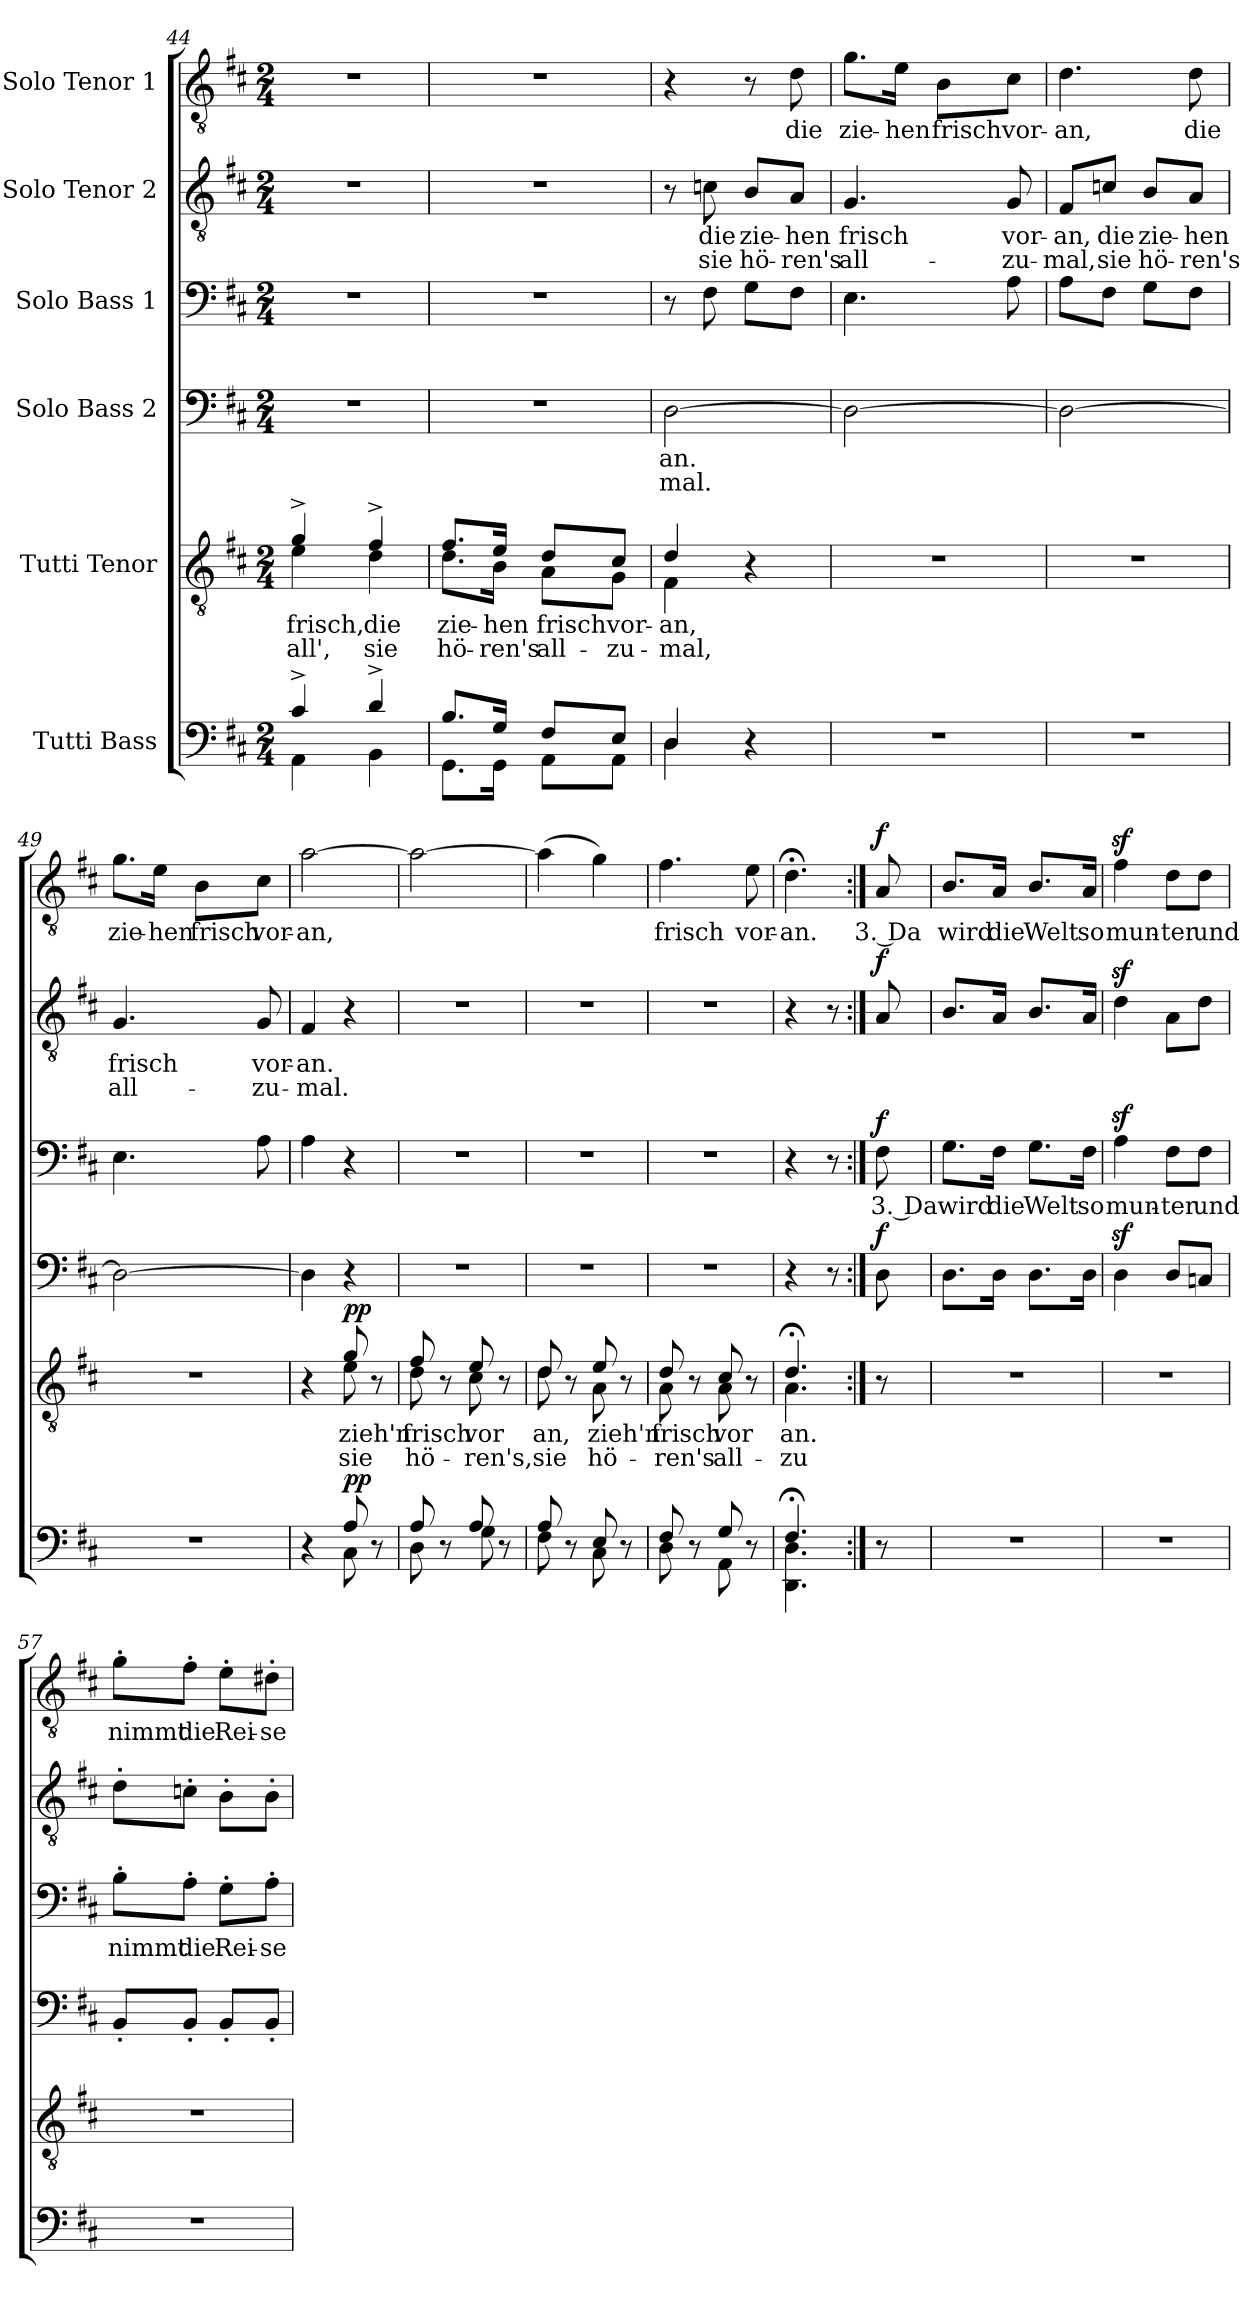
**kern	**dynam	**kern	**text	**text	**dynam	**kern	**text	**text	**dynam	**kern	**text	**dynam	**kern	**text	**text	**dynam	**kern	**text	**dynam
*part6	*part6	*part5	*part5	*part5	*part5	*part4	*part4	*part4	*part4	*part3	*part3	*part3	*part2	*part2	*part2	*part2	*part1	*part1	*part1
*staff6	*staff6	*staff5	*staff5	*staff5	*staff5	*staff4	*staff4	*staff4	*staff4	*staff3	*staff3	*staff3	*staff2	*staff2	*staff2	*staff2	*staff1	*staff1	*staff1
*I"Tutti Bass	*	*I"Tutti Tenor	*	*	*	*I"Solo Bass 2	*	*	*	*I"Solo Bass 1	*	*	*I"Solo Tenor 2	*	*	*	*I"Solo Tenor 1	*	*
!!LO:LB:g=z
*clefF4	*	*clefGv2	*	*	*	*clefF4	*	*	*	*clefF4	*	*	*clefGv2	*	*	*	*clefGv2	*	*
*k[f#c#]	*	*k[f#c#]	*	*	*	*k[f#c#]	*	*	*	*k[f#c#]	*	*	*k[f#c#]	*	*	*	*k[f#c#]	*	*
*M2/4	*	*M2/4	*	*	*	*M2/4	*	*	*	*M2/4	*	*	*M2/4	*	*	*	*M2/4	*	*
=44	=44	=44	=44	=44	=44	=44	=44	=44	=44	=44	=44	=44	=44	=44	=44	=44	=44	=44	=44
*^	*	*^	*	*	*	*	*	*	*	*	*	*	*	*	*	*	*	*	*
!	!	!	!	!	!LO:LY:b	!LO:LY:b	!	!	!	!	!	!	!	!	!	!	!	!	!	!	!
4c#^/	4AA\	.	4g^/	4e\	frisch,	all',	.	2r	.	.	.	2r	.	.	2r	.	.	.	2r	.	.
!	!	!	!	!	!LO:LY:b	!LO:LY:b	!	!	!	!	!	!	!	!	!	!	!	!	!	!	!
4d^/	4BB\	.	4f#^/	4d\	die	sie	.	.	.	.	.	.	.	.	.	.	.	.	.	.	.
=45	=45	=45	=45	=45	=45	=45	=45	=45	=45	=45	=45	=45	=45	=45	=45	=45	=45	=45	=45	=45	=45
!	!	!	!	!	!LO:LY:b	!LO:LY:b	!	!	!	!	!	!	!	!	!	!	!	!	!	!	!
8.B/L	8.GG\L	.	8.f#/L	8.d\L	zie-	hö-	.	2r	.	.	.	2r	.	.	2r	.	.	.	2r	.	.
!	!	!	!	!	!LO:LY:b	!LO:LY:b	!	!	!	!	!	!	!	!	!	!	!	!	!	!	!
16G/Jk	16GG\Jk	.	16e/Jk	16B\Jk	-hen	-ren's	.	.	.	.	.	.	.	.	.	.	.	.	.	.	.
!	!	!	!	!	!LO:LY:b	!LO:LY:b	!	!	!	!	!	!	!	!	!	!	!	!	!	!	!
8F#/L	8AA\L	.	8d/L	8A\L	frisch	all-	.	.	.	.	.	.	.	.	.	.	.	.	.	.	.
!	!	!	!	!	!LO:LY:b	!LO:LY:b	!	!	!	!	!	!	!	!	!	!	!	!	!	!	!
8E/J	8AA\J	.	8c#/J	8G\J	vor-	-zu-	.	.	.	.	.	.	.	.	.	.	.	.	.	.	.
=46	=46	=46	=46	=46	=46	=46	=46	=46	=46	=46	=46	=46	=46	=46	=46	=46	=46	=46	=46	=46	=46
!	!	!	!	!	!LO:LY:b	!LO:LY:b	!	!	!LO:LY:b	!LO:LY:b	!	!	!	!	!	!	!	!	!	!	!
4D/	4D\	.	4d/	4F#\	-an,	-mal,	.	[2D\	-an.	-mal.	.	8r	.	.	8r	.	.	.	4r	.	.
!	!	!	!	!	!	!	!	!	!	!	!	!	!	!	!	!LO:LY:b	!LO:LY:b	!	!	!	!
.	.	.	.	.	.	.	.	.	.	.	.	8F#\	.	.	8cn\	die	sie	.	.	.	.
!	!	!	!	!	!	!	!	!	!	!	!	!	!	!	!	!LO:LY:b	!LO:LY:b	!	!	!	!
4r	4ryy	.	4r	4ryy	.	.	.	.	.	.	.	8G\L	.	.	8B/L	zie-	hö-	.	8r	.	.
!	!	!	!	!	!	!	!	!	!	!	!	!	!	!	!	!LO:LY:b	!LO:LY:b	!	!	!LO:LY:b	!
.	.	.	.	.	.	.	.	.	.	.	.	8F#\J	.	.	8A/J	-hen	-ren's	.	8d\	die	.
*v	*v	*	*	*	*	*	*	*	*	*	*	*	*	*	*	*	*	*	*	*	*
*	*	*v	*v	*	*	*	*	*	*	*	*	*	*	*	*	*	*	*	*	*
=47	=47	=47	=47	=47	=47	=47	=47	=47	=47	=47	=47	=47	=47	=47	=47	=47	=47	=47	=47
!	!	!	!	!	!	!	!	!	!	!	!	!	!	!LO:LY:b	!LO:LY:b	!	!	!LO:LY:b	!
2r	.	2r	.	.	.	2D\_	.	.	.	4.E\	.	.	4.G/	frisch	all-	.	8.g\L	zie-	.
!	!	!	!	!	!	!	!	!	!	!	!	!	!	!	!	!	!	!LO:LY:b	!
.	.	.	.	.	.	.	.	.	.	.	.	.	.	.	.	.	16e\Jk	-hen	.
!	!	!	!	!	!	!	!	!	!	!	!	!	!	!	!	!	!	!LO:LY:b	!
.	.	.	.	.	.	.	.	.	.	.	.	.	.	.	.	.	8B\L	frisch	.
!	!	!	!	!	!	!	!	!	!	!	!	!	!	!LO:LY:b	!LO:LY:b	!	!	!LO:LY:b	!
.	.	.	.	.	.	.	.	.	.	8A\	.	.	8G/	vor-	-zu-	.	8c#\J	vor-	.
=48	=48	=48	=48	=48	=48	=48	=48	=48	=48	=48	=48	=48	=48	=48	=48	=48	=48	=48	=48
!	!	!	!	!	!	!	!	!	!	!	!	!	!	!LO:LY:b	!LO:LY:b	!	!	!LO:LY:b	!
2r	.	2r	.	.	.	2D\_	.	.	.	8A\L	.	.	8F#/L	-an,	-mal,	.	4.d\	-an,	.
!	!	!	!	!	!	!	!	!	!	!	!	!	!	!LO:LY:b	!LO:LY:b	!	!	!	!
.	.	.	.	.	.	.	.	.	.	8F#\J	.	.	8cn/J	die	sie	.	.	.	.
!	!	!	!	!	!	!	!	!	!	!	!	!	!	!LO:LY:b	!LO:LY:b	!	!	!	!
.	.	.	.	.	.	.	.	.	.	8G\L	.	.	8B/L	zie-	hö-	.	.	.	.
!	!	!	!	!	!	!	!	!	!	!	!	!	!	!LO:LY:b	!LO:LY:b	!	!	!LO:LY:b	!
.	.	.	.	.	.	.	.	.	.	8F#\J	.	.	8A/J	-hen	-ren's	.	8d\	die	.
!!LO:PB:g=z
=49	=49	=49	=49	=49	=49	=49	=49	=49	=49	=49	=49	=49	=49	=49	=49	=49	=49	=49	=49
!	!	!	!	!	!	!	!	!	!	!	!	!	!	!LO:LY:b	!LO:LY:b	!	!	!LO:LY:b	!
2r	.	2r	.	.	.	2D\_	.	.	.	4.E\	.	.	4.G/	frisch	all-	.	8.g\L	zie-	.
!	!	!	!	!	!	!	!	!	!	!	!	!	!	!	!	!	!	!LO:LY:b	!
.	.	.	.	.	.	.	.	.	.	.	.	.	.	.	.	.	16e\Jk	-hen	.
!	!	!	!	!	!	!	!	!	!	!	!	!	!	!	!	!	!	!LO:LY:b	!
.	.	.	.	.	.	.	.	.	.	.	.	.	.	.	.	.	8B\L	frisch	.
!	!	!	!	!	!	!	!	!	!	!	!	!	!	!LO:LY:b	!LO:LY:b	!	!	!LO:LY:b	!
.	.	.	.	.	.	.	.	.	.	8A\	.	.	8G/	vor-	-zu-	.	8c#\J	vor-	.
=50	=50	=50	=50	=50	=50	=50	=50	=50	=50	=50	=50	=50	=50	=50	=50	=50	=50	=50	=50
*^	*	*^	*	*	*	*	*	*	*	*	*	*	*	*	*	*	*	*	*
!	!	!	!	!	!	!	!	!	!	!	!	!	!	!	!	!LO:LY:b	!LO:LY:b	!	!	!LO:LY:b	!
4r	4ryy	.	4r	4ryy	.	.	.	4D\]	.	.	.	4A\	.	.	4F#/	-an.	-mal.	.	[2a\	-an,	.
!	!	!LO:DY:a	!	!	!LO:LY:b	!LO:LY:b	!LO:DY:a	!	!	!	!	!	!	!	!	!	!	!	!	!	!
8A/	8C#\	pp	8g/	8e\	zieh'n	sie	pp	4r	.	.	.	4r	.	.	4r	.	.	.	.	.	.
8r	8ryy	.	8r	8ryy	.	.	.	.	.	.	.	.	.	.	.	.	.	.	.	.	.
=51	=51	=51	=51	=51	=51	=51	=51	=51	=51	=51	=51	=51	=51	=51	=51	=51	=51	=51	=51	=51	=51
!	!	!	!	!	!LO:LY:b	!LO:LY:b	!	!	!	!	!	!	!	!	!	!	!	!	!	!	!
8A/	8D\	.	8f#/	8d\	frisch	hö-	.	2r	.	.	.	2r	.	.	2r	.	.	.	2a\_	.	.
8r	8ryy	.	8r	8ryy	.	.	.	.	.	.	.	.	.	.	.	.	.	.	.	.	.
!	!	!	!	!	!LO:LY:b	!LO:LY:b	!	!	!	!	!	!	!	!	!	!	!	!	!	!	!
8A/	8G\	.	8e/	8c#\	vor	-ren's,	.	.	.	.	.	.	.	.	.	.	.	.	.	.	.
8r	8ryy	.	8r	8ryy	.	.	.	.	.	.	.	.	.	.	.	.	.	.	.	.	.
=52	=52	=52	=52	=52	=52	=52	=52	=52	=52	=52	=52	=52	=52	=52	=52	=52	=52	=52	=52	=52	=52
!	!	!	!	!	!LO:LY:b	!LO:LY:b	!	!	!	!	!	!	!	!	!	!	!	!	!	!	!
8A/	8F#\	.	8d/	8d\	an,	sie	.	2r	.	.	.	2r	.	.	2r	.	.	.	(4a\]	.	.
8r	8ryy	.	8r	8ryy	.	.	.	.	.	.	.	.	.	.	.	.	.	.	.	.	.
!	!	!	!	!	!LO:LY:b	!LO:LY:b	!	!	!	!	!	!	!	!	!	!	!	!	!	!	!
8E/	8C#\	.	8e/	8A\	zieh'n	hö-	.	.	.	.	.	.	.	.	.	.	.	.	4g\)	.	.
8r	8ryy	.	8r	8ryy	.	.	.	.	.	.	.	.	.	.	.	.	.	.	.	.	.
=53	=53	=53	=53	=53	=53	=53	=53	=53	=53	=53	=53	=53	=53	=53	=53	=53	=53	=53	=53	=53	=53
!	!	!	!	!	!LO:LY:b	!LO:LY:b	!	!	!	!	!	!	!	!	!	!	!	!	!	!LO:LY:b	!
8F#/	8D\	.	8d/	8A\	frisch	-ren's	.	2r	.	.	.	2r	.	.	2r	.	.	.	4.f#\	frisch	.
8r	8ryy	.	8r	8ryy	.	.	.	.	.	.	.	.	.	.	.	.	.	.	.	.	.
!	!	!	!	!	!LO:LY:b	!LO:LY:b	!	!	!	!	!	!	!	!	!	!	!	!	!	!	!
8G/	8AA\	.	8c#/	8A\	vor	all-	.	.	.	.	.	.	.	.	.	.	.	.	.	.	.
!	!	!	!	!	!	!	!	!	!	!	!	!	!	!	!	!	!	!	!	!LO:LY:b	!
8r	8ryy	.	8r	8ryy	.	.	.	.	.	.	.	.	.	.	.	.	.	.	8e\	vor-	.
=54	=54	=54	=54	=54	=54	=54	=54	=54	=54	=54	=54	=54	=54	=54	=54	=54	=54	=54	=54	=54	=54
!	!	!	!	!	!LO:LY:b	!LO:LY:b	!	!	!	!	!	!	!	!	!	!	!	!	!	!LO:LY:b	!
4.F#;</	4.DD\ 4.D\	.	4.d;</	4.A\	an.	-zu-	.	4r	.	.	.	4r	.	.	4r	.	.	.	4.d;<\	-an.	.
.	.	.	.	.	.	.	.	8r	.	.	.	8r	.	.	8r	.	.	.	.	.	.
*v	*v	*	*	*	*	*	*	*	*	*	*	*	*	*	*	*	*	*	*	*	*
*	*	*v	*v	*	*	*	*	*	*	*	*	*	*	*	*	*	*	*	*	*
!!LO:LB:g=z
=54X2:|!	=54X2:|!	=54X2:|!	=54X2:|!	=54X2:|!	=54X2:|!	=54X2:|!	=54X2:|!	=54X2:|!	=54X2:|!	=54X2:|!	=54X2:|!	=54X2:|!	=54X2:|!	=54X2:|!	=54X2:|!	=54X2:|!	=54X2:|!	=54X2:|!	=54X2:|!
!	!	!	!	!	!	!	!	!	!LO:DY:a	!	!LO:LY:b	!LO:DY:a	!	!	!	!LO:DY:a	!	!LO:LY:b	!LO:DY:a
8r	.	8r	.	.	.	8D\	.	.	f	8F#\	3. Da	f	8A/	.	.	f	8A/	3. Da	f
=55	=55	=55	=55	=55	=55	=55	=55	=55	=55	=55	=55	=55	=55	=55	=55	=55	=55	=55	=55
!	!	!	!	!	!	!	!	!	!	!	!LO:LY:b	!	!	!	!	!	!	!LO:LY:b	!
2r	.	2r	.	.	.	8.D\L	.	.	.	8.G\L	wird	.	8.B/L	.	.	.	8.B/L	wird	.
!	!	!	!	!	!	!	!	!	!	!	!LO:LY:b	!	!	!	!	!	!	!LO:LY:b	!
.	.	.	.	.	.	16D\Jk	.	.	.	16F#\Jk	die	.	16A/Jk	.	.	.	16A/Jk	die	.
!	!	!	!	!	!	!	!	!	!	!	!LO:LY:b	!	!	!	!	!	!	!LO:LY:b	!
.	.	.	.	.	.	8.D\L	.	.	.	8.G\L	Welt	.	8.B/L	.	.	.	8.B/L	Welt	.
!	!	!	!	!	!	!	!	!	!	!	!LO:LY:b	!	!	!	!	!	!	!LO:LY:b	!
.	.	.	.	.	.	16D\Jk	.	.	.	16F#\Jk	so	.	16A/Jk	.	.	.	16A/Jk	so	.
=56	=56	=56	=56	=56	=56	=56	=56	=56	=56	=56	=56	=56	=56	=56	=56	=56	=56	=56	=56
!	!	!	!	!	!	!	!	!	!	!	!LO:LY:b	!	!	!	!	!	!	!LO:LY:b	!
2r	.	2r	.	.	.	4Dz>\	.	.	.	4Az>\	mun-	.	4dz>\	.	.	.	4f#z>\	mun-	.
!	!	!	!	!	!	!	!	!	!	!	!LO:LY:b	!	!	!	!	!	!	!LO:LY:b	!
.	.	.	.	.	.	8D/L	.	.	.	8F#\L	-ter	.	8A\L	.	.	.	8d\L	-ter	.
!	!	!	!	!	!	!	!	!	!	!	!LO:LY:b	!	!	!	!	!	!	!LO:LY:b	!
.	.	.	.	.	.	8Cn/J	.	.	.	8F#\J	und	.	8d\J	.	.	.	8d\J	und	.
=57	=57	=57	=57	=57	=57	=57	=57	=57	=57	=57	=57	=57	=57	=57	=57	=57	=57	=57	=57
!	!	!	!	!	!	!	!	!	!	!	!LO:LY:b	!	!	!	!	!	!	!LO:LY:b	!
2r	.	2r	.	.	.	8BB'/L	.	.	.	8B'\L	nimmt	.	8d'\L	.	.	.	8g'\L	nimmt	.
!	!	!	!	!	!	!	!	!	!	!	!LO:LY:b	!	!	!	!	!	!	!LO:LY:b	!
.	.	.	.	.	.	8BB'/J	.	.	.	8A'\J	die	.	8cn'\J	.	.	.	8f#'\J	die	.
!	!	!	!	!	!	!	!	!	!	!	!LO:LY:b	!	!	!	!	!	!	!LO:LY:b	!
.	.	.	.	.	.	8BB'/L	.	.	.	8G'\L	Rei-	.	8B'\L	.	.	.	8e'\L	Rei-	.
!	!	!	!	!	!	!	!	!	!	!	!LO:LY:b	!	!	!	!	!	!	!LO:LY:b	!
.	.	.	.	.	.	8BB'/J	.	.	.	8A'\J	-se-	.	8B'\J	.	.	.	8d#X'\J	-se-	.
=	=	=	=	=	=	=	=	=	=	=	=	=	=	=	=	=	=	=	=
*-	*-	*-	*-	*-	*-	*-	*-	*-	*-	*-	*-	*-	*-	*-	*-	*-	*-	*-	*-
